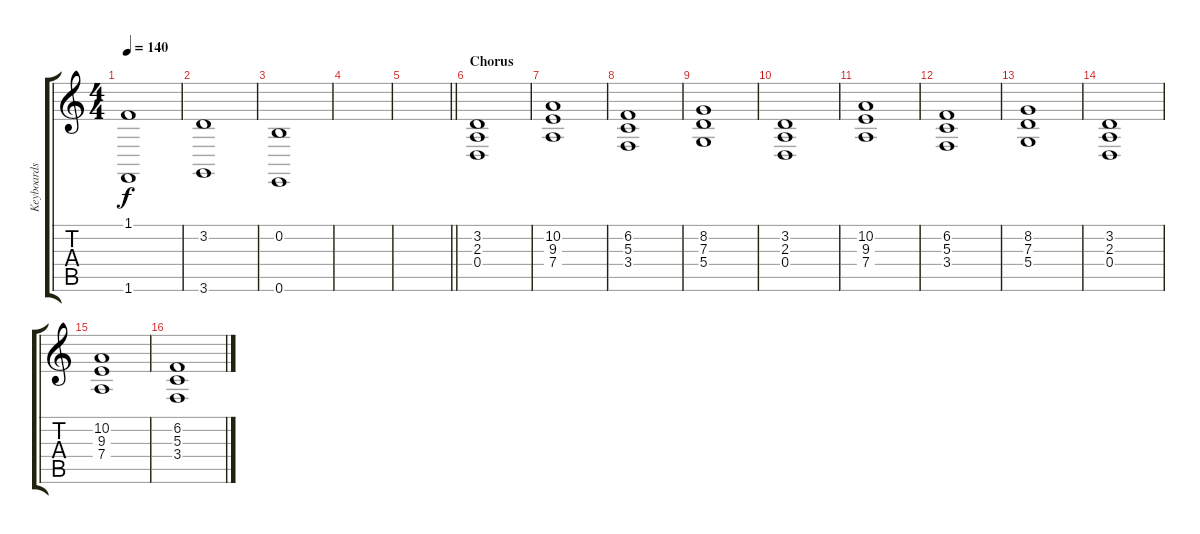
\track ("Keyboards " "Keyboards ") {instrument stringensemble1}
\staff {score tabs}
\tuning (E4 B3 G3 D3 A2 E2) {hide}
\ts (4 4)
\tempo 140
\clef g2
\ks c
(1.1 1.6).1{dy f} |
(3.2 3.6).1 |
(0.2 0.6).1 |
|
\barLineRight lightlight
|
\section ("" "Chorus")
(3.2 2.3 0.4).1 |
(10.2 9.3 7.4).1 |
(6.2 5.3 3.4).1 |
(8.2 7.3 5.4).1 |
(3.2 2.3 0.4).1 |
(10.2 9.3 7.4).1 |
(6.2 5.3 3.4).1 |
(8.2 7.3 5.4).1 |
(3.2 2.3 0.4).1 |
(10.2 9.3 7.4).1 |
(6.2 5.3 3.4).1
